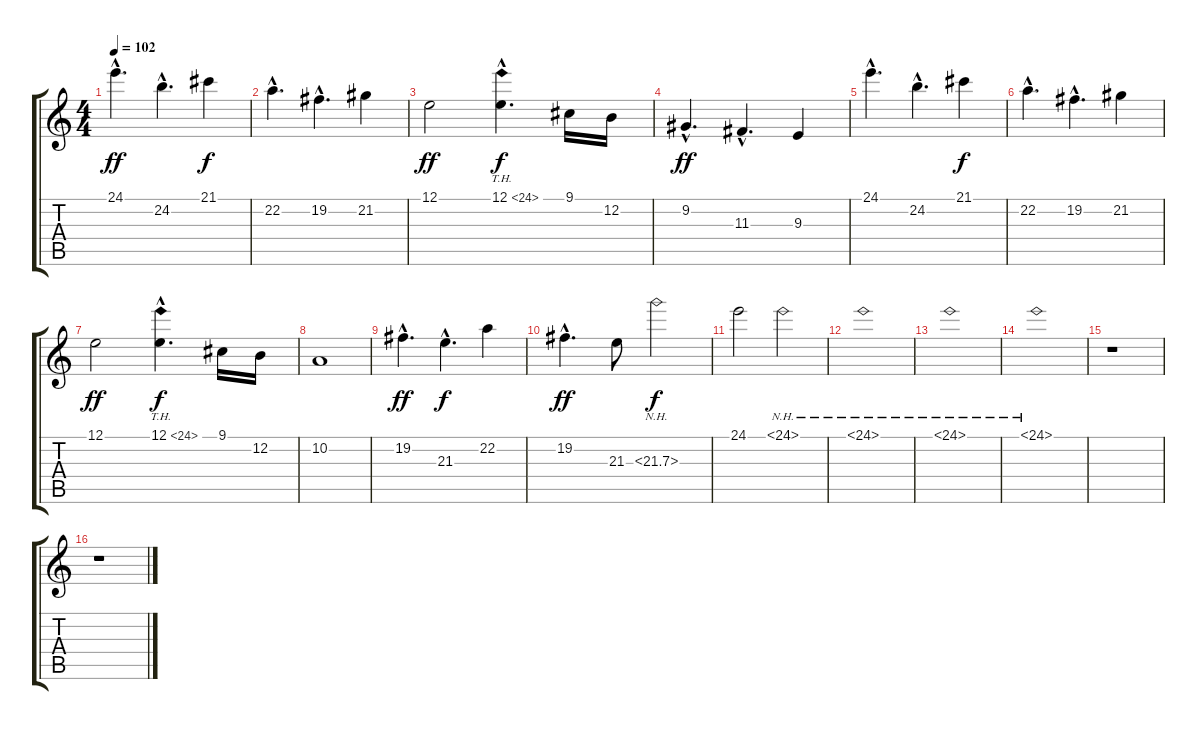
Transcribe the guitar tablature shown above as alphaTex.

\track "" {instrument rockorgan}
\staff {score tabs}
\tuning (E4 B3 G3 D3 A2 E2) {hide}
\ts (4 4)
\tempo 102
\clef g2
\ks c
24.1{hac}.4{d dy ff instrument rockorgan} 24.2{hac}.4{d} 21.1.4{dy f} |
22.2{hac}.4{d} 19.2{hac}.4{d} 21.2.4 |
12.1.2{dy ff} 12.1{th 12 hac}.4{d dy f} 9.1.16 12.2.16 |
9.2{hac}.4{d dy ff} 11.3{hac}.4{d} 9.3.4 |
24.1{hac}.4{d} 24.2{hac}.4{d} 21.1.4{dy f} |
22.2{hac}.4{d} 19.2{hac}.4{d} 21.2.4 |
12.1.2{dy ff} 12.1{th 12 hac}.4{d dy f} 9.1.16 12.2.16 |
10.2.1 |
19.2{hac}.4{d dy ff} 21.3{hac}.4{d dy f} 22.2.4 |
19.2{hac}.4{d dy ff} 21.3.8 21.3{nh}.2{dy f} |
24.1.2 24.1{nh}.2 |
24.1{nh}.1 |
24.1{nh}.1 |
24.1{nh}.1 |
r.1 |
r.1
